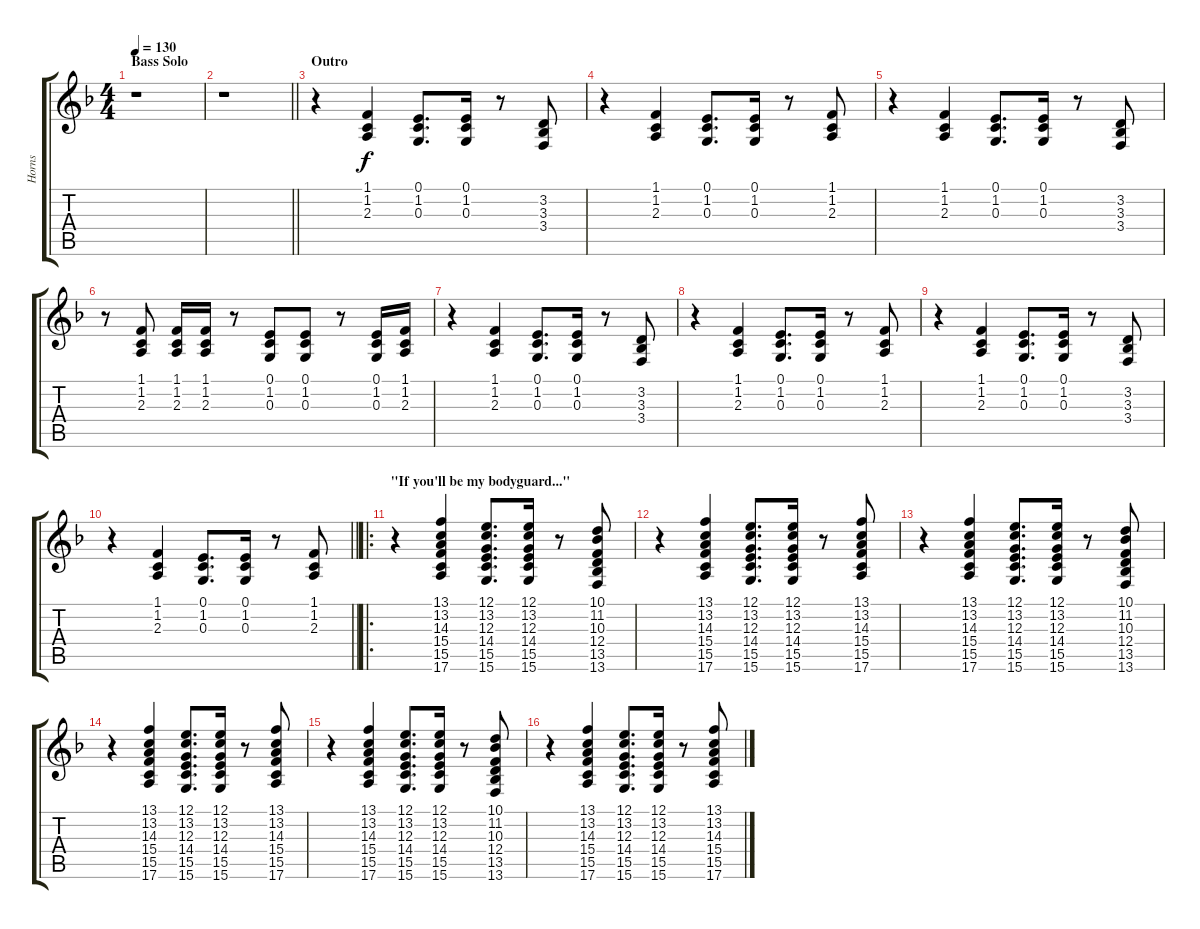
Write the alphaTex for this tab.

\track ("Horns" "Horns") {instrument synthbrass1}
\staff {score tabs}
\tuning (E4 B3 G3 D3 A2 E2) {hide}
\ts (4 4)
\section ("" "Bass Solo")
\tempo 130
\clef g2
\ks f
r.1{dy f} |
\barLineRight lightlight
r.1 |
\section ("" "Outro")
r.4 (1.1 1.2 2.3).4 (0.1 1.2 0.3).8{d} (0.1 1.2 0.3).16 r.8 (3.2 3.3 3.4).8 |
r.4 (1.1 1.2 2.3).4 (0.1 1.2 0.3).8{d} (0.1 1.2 0.3).16 r.8 (1.1 1.2 2.3).8 |
r.4 (1.1 1.2 2.3).4 (0.1 1.2 0.3).8{d} (0.1 1.2 0.3).16 r.8 (3.2 3.3 3.4).8 |
r.8 (1.1 1.2 2.3).8 (1.1 1.2 2.3).16 (1.1 1.2 2.3).16 r.8 (0.1 1.2 0.3).8 (0.1 1.2 0.3).8 r.8 (0.1 1.2 0.3).16 (1.1 1.2 2.3).16 |
r.4 (1.1 1.2 2.3).4 (0.1 1.2 0.3).8{d} (0.1 1.2 0.3).16 r.8 (3.2 3.3 3.4).8 |
r.4 (1.1 1.2 2.3).4 (0.1 1.2 0.3).8{d} (0.1 1.2 0.3).16 r.8 (1.1 1.2 2.3).8 |
r.4 (1.1 1.2 2.3).4 (0.1 1.2 0.3).8{d} (0.1 1.2 0.3).16 r.8 (3.2 3.3 3.4).8 |
\barLineRight lightlight
r.4 (1.1 1.2 2.3).4 (0.1 1.2 0.3).8{d} (0.1 1.2 0.3).16 r.8 (1.1 1.2 2.3).8 |
\ro
\section ("" "\"If you'll be my bodyguard...\"")
r.4 (13.1 13.2 14.3 15.4 15.5 17.6).4 (12.1 13.2 12.3 14.4 15.5 15.6).8{d} (12.1 13.2 12.3 14.4 15.5 15.6).16 r.8 (10.1 11.2 10.3 12.4 13.5 13.6).8 |
r.4 (13.1 13.2 14.3 15.4 15.5 17.6).4 (12.1 13.2 12.3 14.4 15.5 15.6).8{d} (12.1 13.2 12.3 14.4 15.5 15.6).16 r.8 (13.1 13.2 14.3 15.4 15.5 17.6).8 |
r.4 (13.1 13.2 14.3 15.4 15.5 17.6).4 (12.1 13.2 12.3 14.4 15.5 15.6).8{d} (12.1 13.2 12.3 14.4 15.5 15.6).16 r.8 (10.1 11.2 10.3 12.4 13.5 13.6).8 |
r.4 (13.1 13.2 14.3 15.4 15.5 17.6).4 (12.1 13.2 12.3 14.4 15.5 15.6).8{d} (12.1 13.2 12.3 14.4 15.5 15.6).16 r.8 (13.1 13.2 14.3 15.4 15.5 17.6).8 |
r.4 (13.1 13.2 14.3 15.4 15.5 17.6).4 (12.1 13.2 12.3 14.4 15.5 15.6).8{d} (12.1 13.2 12.3 14.4 15.5 15.6).16 r.8 (10.1 11.2 10.3 12.4 13.5 13.6).8 |
r.4 (13.1 13.2 14.3 15.4 15.5 17.6).4 (12.1 13.2 12.3 14.4 15.5 15.6).8{d} (12.1 13.2 12.3 14.4 15.5 15.6).16 r.8 (13.1 13.2 14.3 15.4 15.5 17.6).8
